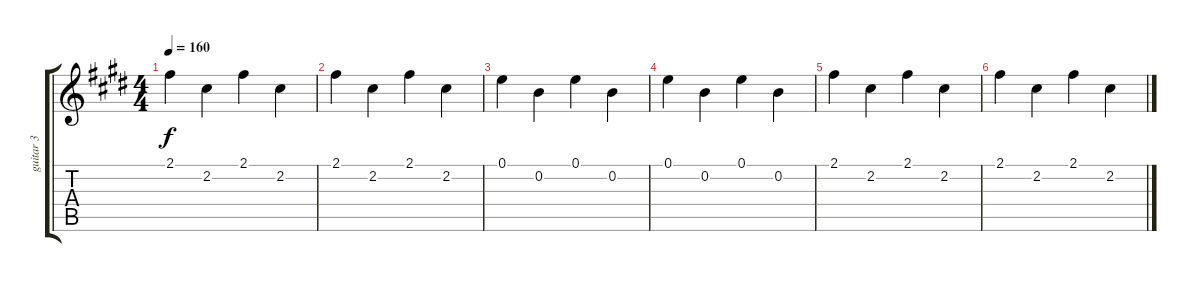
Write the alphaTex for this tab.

\track ("guitar 3" "guitar 3") {instrument electricguitarclean}
\staff {score tabs}
\tuning (E4 B3 G3 D3 A2 E2) {hide}
\ts (4 4)
\tempo 160
\clef g2
\ks e
2.1.4{dy f} 2.2.4 2.1.4 2.2.4 |
2.1.4 2.2.4 2.1.4 2.2.4 |
0.1.4 0.2.4 0.1.4 0.2.4 |
0.1.4 0.2.4 0.1.4 0.2.4 |
2.1.4 2.2.4 2.1.4 2.2.4 |
2.1.4 2.2.4 2.1.4 2.2.4
